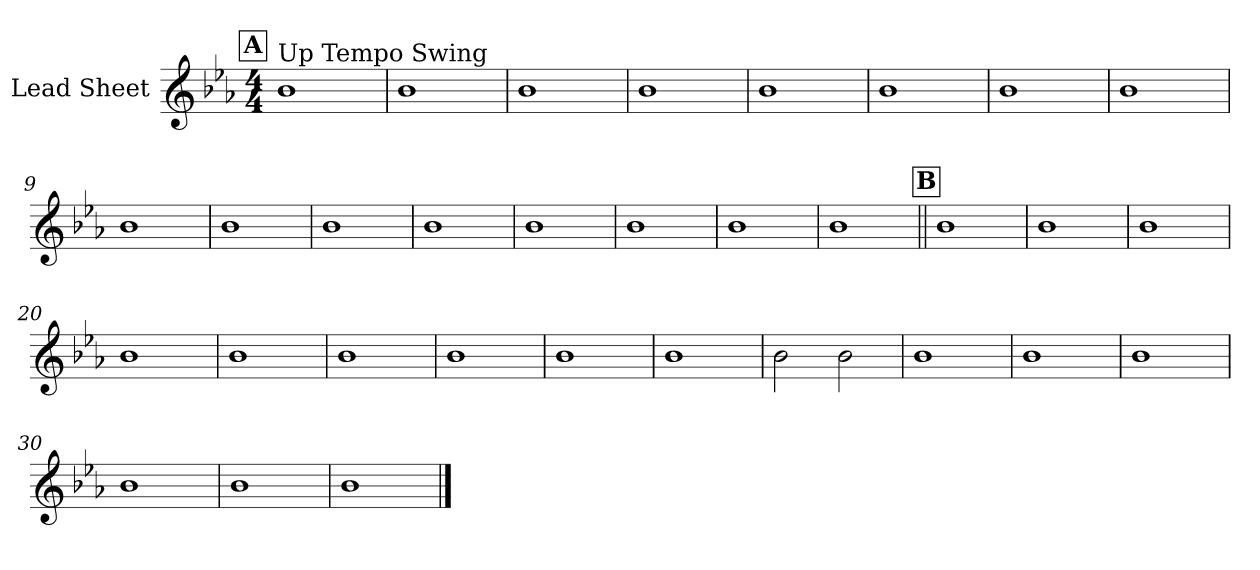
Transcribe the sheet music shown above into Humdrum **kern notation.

**kern
*part1
*staff1
*I"Lead Sheet
*clefG2
*k[b-e-a-]
*c:
*M4/4
!!LO:REH:place=s1:a:fs=14:t=A
=1
!LO:TX:a:t=Up Tempo Swing
1b-
=2
1b-
=3
1b-
=4
1b-
!!LO:LB:g=z
=5
1b-
=6
1b-
=7
1b-
=8
1b-
!!LO:LB:g=z
=9
1b-
=10
1b-
=11
1b-
=12
1b-
!!LO:LB:g=z
=13
1b-
=14
1b-
=15
1b-
=16
1b-
!!LO:LB:g=z
!!LO:REH:place=s1:a:fs=14:t=B
=17||
1b-
=18
1b-
=19
1b-
=20
1b-
!!LO:LB:g=z
=21
1b-
=22
1b-
=23
1b-
=24
1b-
!!LO:LB:g=z
=25
1b-
=26
2b-\
2b-\
=27
1b-
=28
1b-
!!LO:LB:g=z
=29
1b-
=30
1b-
=31
1b-
=32
1b-
==
*-
